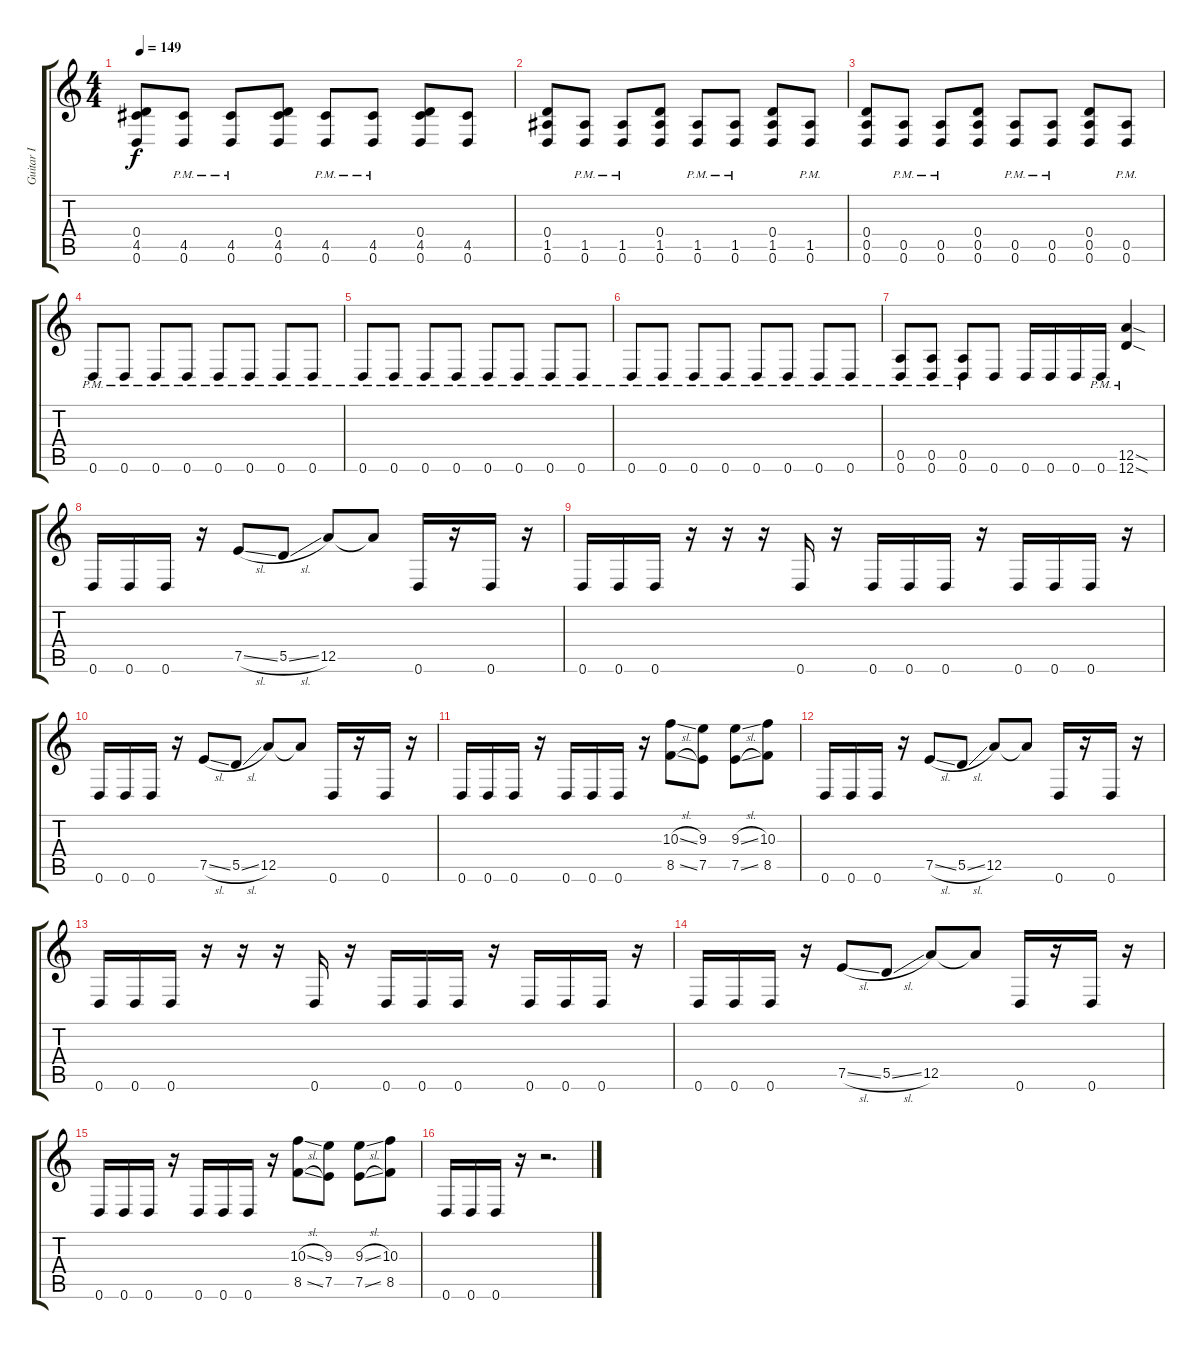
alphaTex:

\track ("Guitar I" "Guitar I") {instrument overdrivenguitar}
\staff {score tabs}
\tuning (E4 B3 G3 D3 A2 D2) {hide}
\ts (4 4)
\tempo 149
\clef g2
\ks c
(0.4 4.5 0.6).8{dy f} (4.5{pm} 0.6{pm}).8 (4.5{pm} 0.6{pm}).8 (0.4 4.5 0.6).8 (4.5{pm} 0.6{pm}).8 (4.5{pm} 0.6{pm}).8 (0.4 4.5 0.6).8 (4.5 0.6).8 |
(0.4 1.5 0.6).8 (1.5{pm} 0.6{pm}).8 (1.5{pm} 0.6{pm}).8 (0.4 1.5 0.6).8 (1.5{pm} 0.6{pm}).8 (1.5{pm} 0.6{pm}).8 (0.4 1.5 0.6).8 (1.5{pm} 0.6{pm}).8 |
(0.4 0.5 0.6).8 (0.5{pm} 0.6{pm}).8 (0.5{pm} 0.6{pm}).8 (0.4 0.5 0.6).8 (0.5{pm} 0.6{pm}).8 (0.5{pm} 0.6{pm}).8 (0.4 0.5 0.6).8 (0.5{pm} 0.6{pm}).8 |
0.6{pm}.8 0.6{pm}.8 0.6{pm}.8 0.6{pm}.8 0.6{pm}.8 0.6{pm}.8 0.6{pm}.8 0.6{pm}.8 |
0.6{pm}.8 0.6{pm}.8 0.6{pm}.8 0.6{pm}.8 0.6{pm}.8 0.6{pm}.8 0.6{pm}.8 0.6{pm}.8 |
0.6{pm}.8 0.6{pm}.8 0.6{pm}.8 0.6{pm}.8 0.6{pm}.8 0.6{pm}.8 0.6{pm}.8 0.6{pm}.8 |
(0.5{pm} 0.6{pm}).8 (0.5{pm} 0.6{pm}).8 (0.5{pm} 0.6{pm}).8 0.6.8 0.6.16 0.6.16 0.6.16 0.6{pm}.16 (12.5{sod pm} 12.6{sod pm}).4 |
0.6.16 0.6.16 0.6.16 r.16 7.5{sl}.8 5.5{sl}.8 12.5.8 12.5{t}.8 0.6.16 r.16 0.6.16 r.16 |
0.6.16 0.6.16 0.6.16 r.16 r.16 r.16 0.6.16 r.16 0.6.16 0.6.16 0.6.16 r.16 0.6.16 0.6.16 0.6.16 r.16 |
0.6.16 0.6.16 0.6.16 r.16 7.5{sl}.8 5.5{sl}.8 12.5.8 12.5{t}.8 0.6.16 r.16 0.6.16 r.16 |
0.6.16 0.6.16 0.6.16 r.16 0.6.16 0.6.16 0.6.16 r.16 (10.3{sl} 8.5{sl}).8 (9.3 7.5).8 (9.3{sl} 7.5{sl}).8 (10.3 8.5).8 |
0.6.16 0.6.16 0.6.16 r.16 7.5{sl}.8 5.5{sl}.8 12.5.8 12.5{t}.8 0.6.16 r.16 0.6.16 r.16 |
0.6.16 0.6.16 0.6.16 r.16 r.16 r.16 0.6.16 r.16 0.6.16 0.6.16 0.6.16 r.16 0.6.16 0.6.16 0.6.16 r.16 |
0.6.16 0.6.16 0.6.16 r.16 7.5{sl}.8 5.5{sl}.8 12.5.8 12.5{t}.8 0.6.16 r.16 0.6.16 r.16 |
0.6.16 0.6.16 0.6.16 r.16 0.6.16 0.6.16 0.6.16 r.16 (10.3{sl} 8.5{sl}).8 (9.3 7.5).8 (9.3{sl} 7.5{sl}).8 (10.3 8.5).8 |
0.6.16 0.6.16 0.6.16 r.16 r.2{d}
